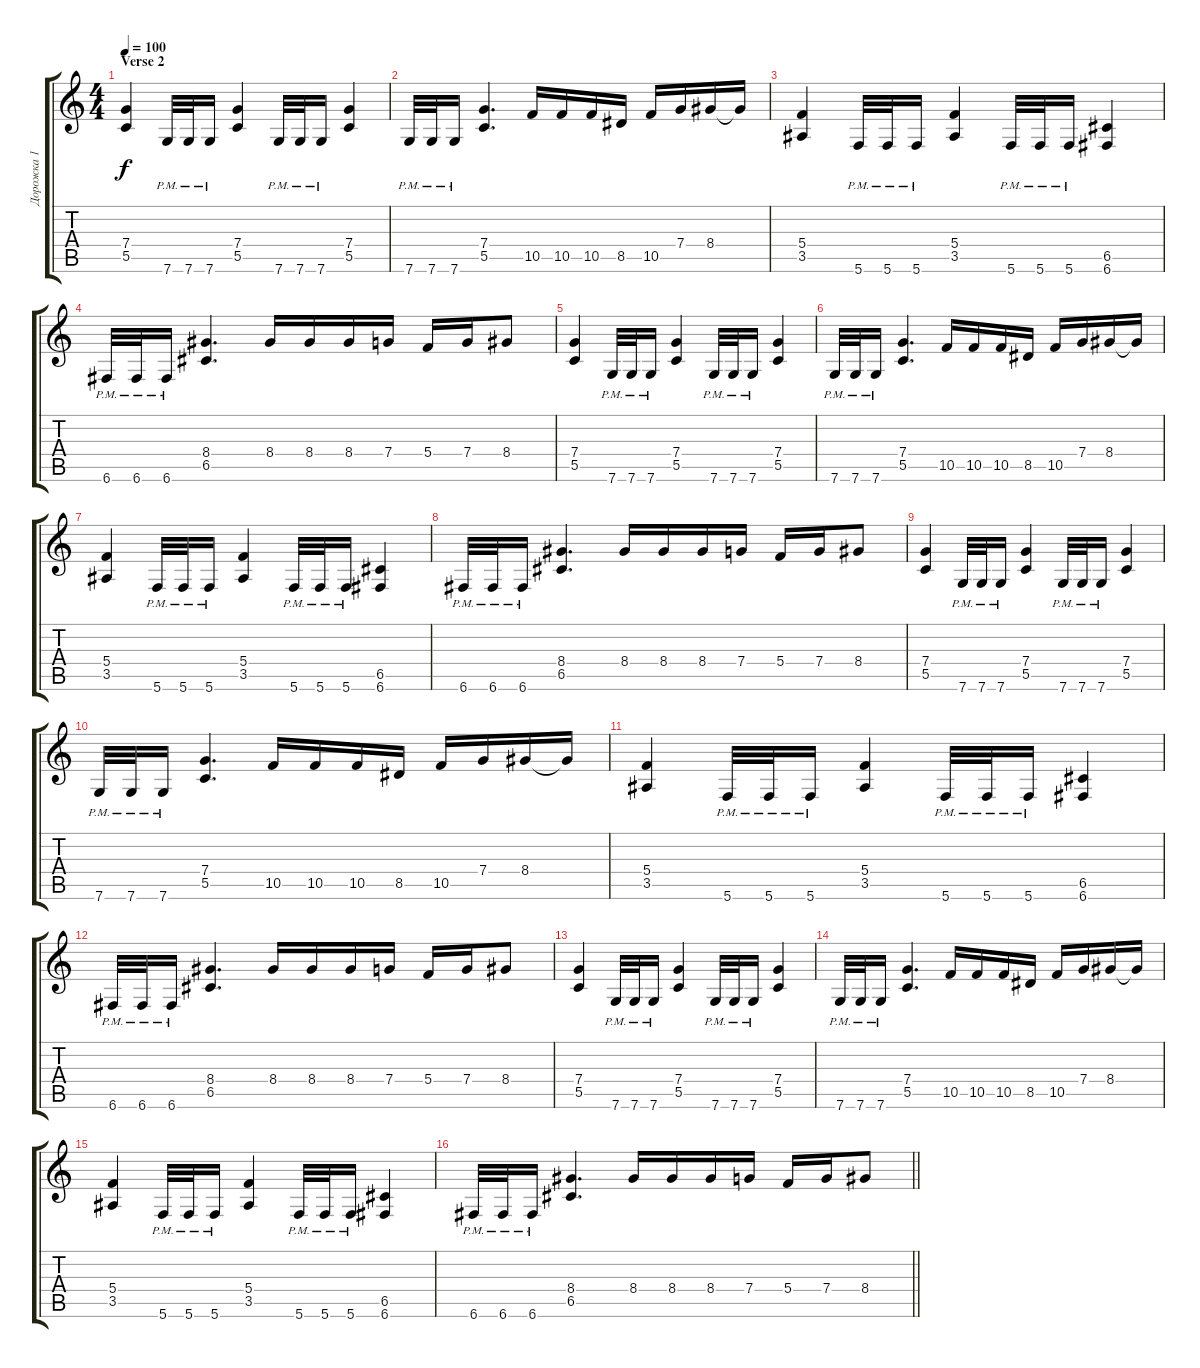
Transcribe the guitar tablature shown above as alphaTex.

\track ("Дорожка 1" "Дорожка 1") {instrument distortionguitar}
\staff {score tabs}
\tuning (D4 A3 F3 C3 G2 C2) {hide}
\ts (4 4)
\section ("" "Verse 2")
\tempo 100
\clef g2
\ks c
(7.4 5.5).4{dy f} 7.6{pm}.32 7.6{pm}.32 7.6{pm}.16 (7.4 5.5).4 7.6{pm}.32 7.6{pm}.32 7.6{pm}.16 (7.4 5.5).4 |
7.6{pm}.32 7.6{pm}.32 7.6{pm}.16 (7.4 5.5).4{d} 10.5.16 10.5.16 10.5.16 8.5.16 10.5.16 7.4.16 8.4.16 8.4{t}.16 |
(5.4 3.5).4 5.6{pm}.32 5.6{pm}.32 5.6{pm}.16 (5.4 3.5).4 5.6{pm}.32 5.6{pm}.32 5.6{pm}.16 (6.5 6.6).4 |
6.6{pm}.32 6.6{pm}.32 6.6{pm}.16 (8.4 6.5).4{d} 8.4.16 8.4.16 8.4.16 7.4.16 5.4.16 7.4.16 8.4.8 |
(7.4 5.5).4 7.6{pm}.32 7.6{pm}.32 7.6{pm}.16 (7.4 5.5).4 7.6{pm}.32 7.6{pm}.32 7.6{pm}.16 (7.4 5.5).4 |
7.6{pm}.32 7.6{pm}.32 7.6{pm}.16 (7.4 5.5).4{d} 10.5.16 10.5.16 10.5.16 8.5.16 10.5.16 7.4.16 8.4.16 8.4{t}.16 |
(5.4 3.5).4 5.6{pm}.32 5.6{pm}.32 5.6{pm}.16 (5.4 3.5).4 5.6{pm}.32 5.6{pm}.32 5.6{pm}.16 (6.5 6.6).4 |
6.6{pm}.32 6.6{pm}.32 6.6{pm}.16 (8.4 6.5).4{d} 8.4.16 8.4.16 8.4.16 7.4.16 5.4.16 7.4.16 8.4.8 |
(7.4 5.5).4 7.6{pm}.32 7.6{pm}.32 7.6{pm}.16 (7.4 5.5).4 7.6{pm}.32 7.6{pm}.32 7.6{pm}.16 (7.4 5.5).4 |
7.6{pm}.32 7.6{pm}.32 7.6{pm}.16 (7.4 5.5).4{d} 10.5.16 10.5.16 10.5.16 8.5.16 10.5.16 7.4.16 8.4.16 8.4{t}.16 |
(5.4 3.5).4 5.6{pm}.32 5.6{pm}.32 5.6{pm}.16 (5.4 3.5).4 5.6{pm}.32 5.6{pm}.32 5.6{pm}.16 (6.5 6.6).4 |
6.6{pm}.32 6.6{pm}.32 6.6{pm}.16 (8.4 6.5).4{d} 8.4.16 8.4.16 8.4.16 7.4.16 5.4.16 7.4.16 8.4.8 |
(7.4 5.5).4 7.6{pm}.32 7.6{pm}.32 7.6{pm}.16 (7.4 5.5).4 7.6{pm}.32 7.6{pm}.32 7.6{pm}.16 (7.4 5.5).4 |
7.6{pm}.32 7.6{pm}.32 7.6{pm}.16 (7.4 5.5).4{d} 10.5.16 10.5.16 10.5.16 8.5.16 10.5.16 7.4.16 8.4.16 8.4{t}.16 |
(5.4 3.5).4 5.6{pm}.32 5.6{pm}.32 5.6{pm}.16 (5.4 3.5).4 5.6{pm}.32 5.6{pm}.32 5.6{pm}.16 (6.5 6.6).4 |
\barLineRight lightlight
6.6{pm}.32 6.6{pm}.32 6.6{pm}.16 (8.4 6.5).4{d} 8.4.16 8.4.16 8.4.16 7.4.16 5.4.16 7.4.16 8.4.8
